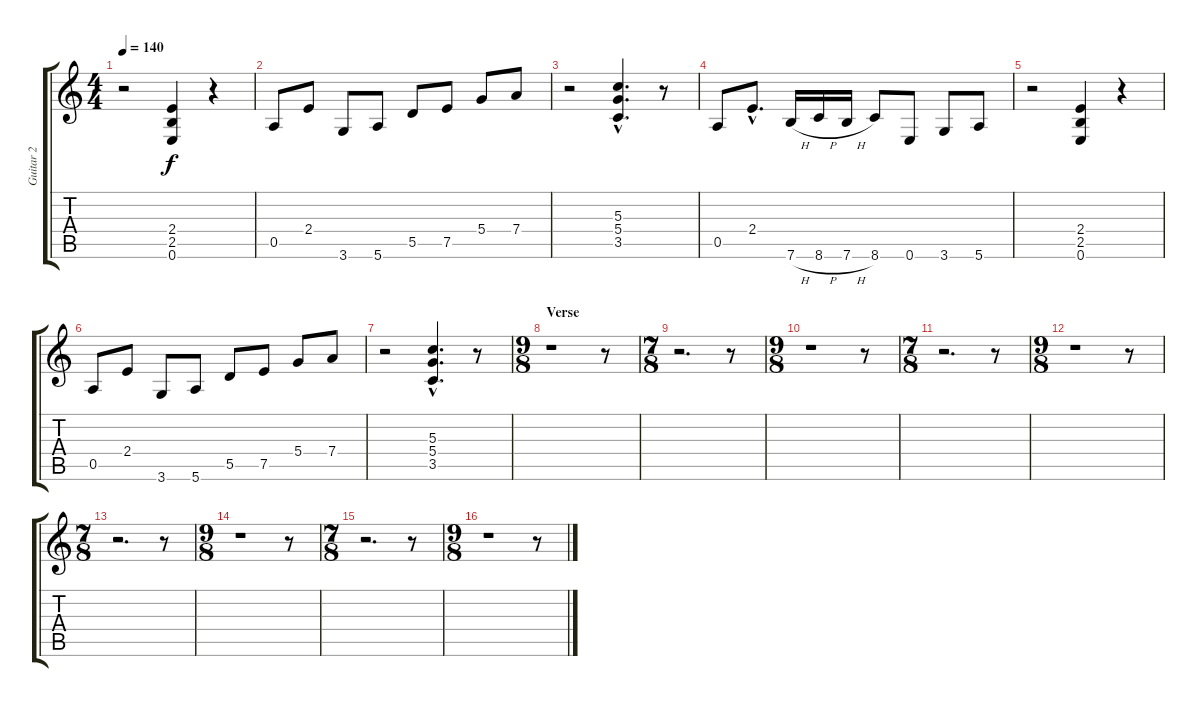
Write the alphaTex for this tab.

\track ("Guitar 2" "Guitar 2") {instrument distortionguitar}
\staff {score tabs}
\tuning (E4 B3 G3 D3 A2 E2) {hide}
\ts (4 4)
\tempo 140
\clef g2
\ks c
r.2{dy f} (2.4 2.5 0.6).4 r.4 |
0.5.8 2.4.8 3.6.8 5.6.8 5.5.8 7.5.8 5.4.8 7.4.8 |
r.2 (5.3{hac} 5.4{hac} 3.5{hac}).4{d} r.8 |
0.5.8 2.4{hac}.8{d} 7.6{h}.16 8.6{h}.16 7.6{h}.16 8.6.8 0.6.8 3.6.8 5.6.8 |
r.2 (2.4 2.5 0.6).4 r.4 |
0.5.8 2.4.8 3.6.8 5.6.8 5.5.8 7.5.8 5.4.8 7.4.8 |
r.2 (5.3{hac} 5.4{hac} 3.5{hac}).4{d} r.8 |
\ts (9 8)
\section ("" "Verse")
r.1 r.8 |
\ts (7 8)
r.2{d} r.8 |
\ts (9 8)
r.1 r.8 |
\ts (7 8)
r.2{d} r.8 |
\ts (9 8)
r.1 r.8 |
\ts (7 8)
r.2{d} r.8 |
\ts (9 8)
r.1 r.8 |
\ts (7 8)
r.2{d} r.8 |
\ts (9 8)
r.1 r.8
